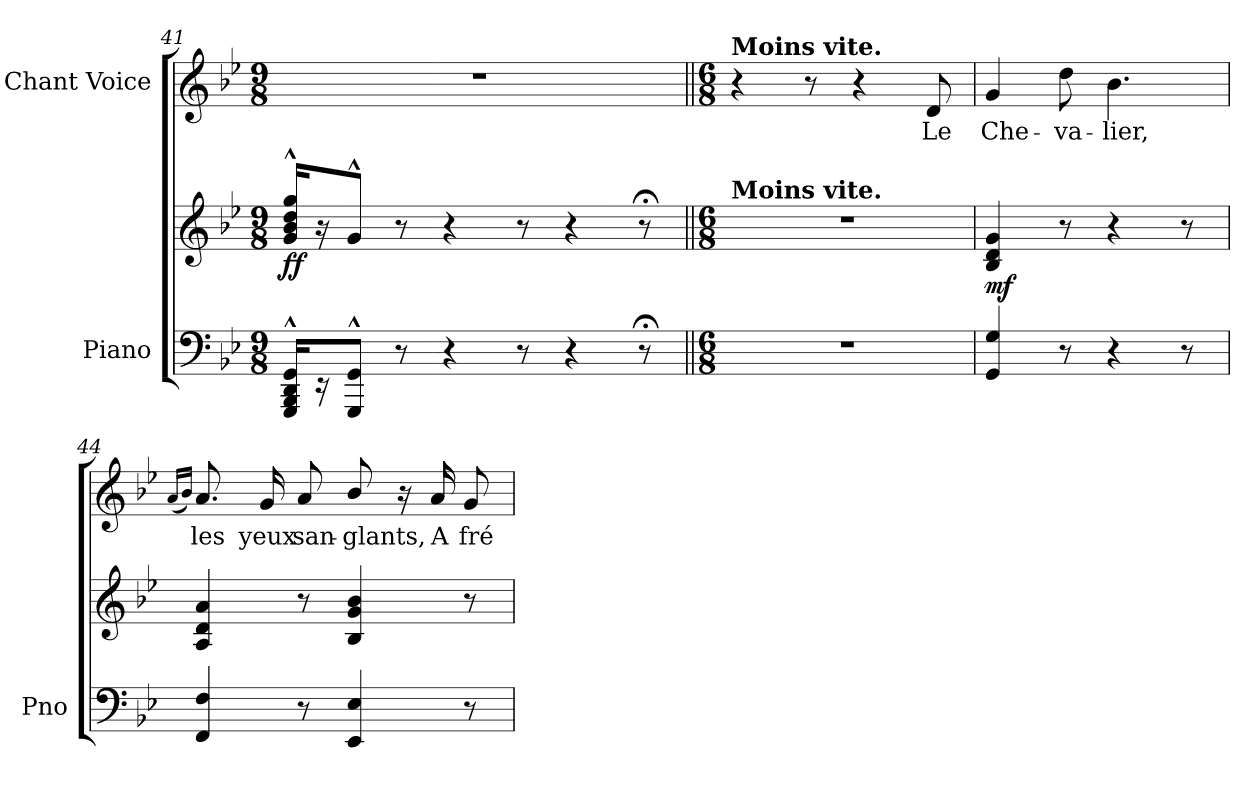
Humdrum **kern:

**kern	**kern	**dynam	**kern	**text
*part2	*part2	*part2	*part1	*part1
*staff3	*staff2	*staff2/3	*staff1	*staff1
*I"Piano	*	*	*I"Chant Voice	*
*I'Pno	*	*	*	*
*clefF4	*clefG2	*	*clefG2	*
*k[b-e-]	*k[b-e-]	*	*k[b-e-]	*
*M9/8	*M9/8	*	*M9/8	*
=41	=41	=41	=41	=41
!	!	!LO:DY:b	!	!
16GGG/^^ 16BBB-/^^ 16DD/^^ 16GG/^^KL	16g/^^ 16b-/^^ 16dd/^^ 16gg/^^KL	ff	8%9r	.
16r	16r	.	.	.
8GGG/^^ 8GG/^^J	8g^^/J	.	.	.
8r	8r	.	.	.
4r	4r	.	.	.
8r	8r	.	.	.
4r	4r	.	.	.
8r;<	8r;<	.	.	.
!!LO:LB:g=z
=42||	=42||	=42||	=42||	=42||
*M6/8	*M6/8	*	*M6/8	*
*	*	*	*MM108	*
!	!	!	!LO:TX:a:B:t=Moins vite.	!
!	!LO:TX:a:B:t=Moins vite.	!	!	!
2.r	2.r	.	4r	.
.	.	.	8r	.
.	.	.	4r	.
!	!	!	!	!LO:LY:b
.	.	.	8d/	Le
=43	=43	=43	=43	=43
!	!	!LO:DY:b	!	!LO:LY:b
4GG/ 4G/	4B-/ 4d/ 4g/	mf	4g/	Che-
!	!	!	!	!LO:LY:b
8r	8r	.	8dd\	-va-
!	!	!	!	!LO:LY:b
4r	4r	.	4.b-\	-lier,
8r	8r	.	.	.
=44	=44	=44	=44	=44
.	.	.	(<16qa/LL	.
.	.	.	16qb-/JJ)	.
!	!	!	!	!LO:LY:b
4FF/ 4F/	4A/ 4d/ 4a/	.	8.a/	les
!	!	!	!	!LO:LY:b
.	.	.	16g/	yeux
!	!	!	!	!LO:LY:b
8r	8r	.	8a/	san-
!	!	!	!	!LO:LY:b
4EE-/ 4E-/	4B-/ 4g/ 4b-/	.	8b-/	-glants,
.	.	.	16r	.
!	!	!	!	!LO:LY:b
.	.	.	16a/	A
!	!	!	!	!LO:LY:b
8r	8r	.	8g/	fré-
=	=	=	=	=
*-	*-	*-	*-	*-
